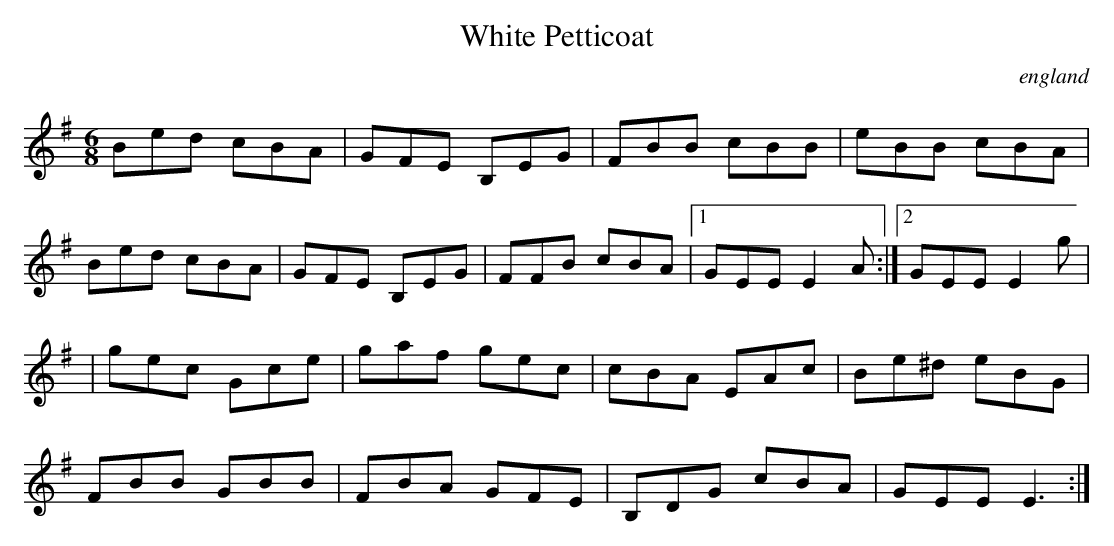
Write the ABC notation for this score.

X:1
T:White Petticoat
O:england
M:6/8
L:1/8
K:Em
Bed cBA|GFE B,EG|FBB cBB|eBB cBA|
Bed cBA|GFE B,EG|FFB cBA|1GEE E2A:|2GEE E2g|
|gec Gce|gaf gec|cBA EAc|Be^d eBG|
FBB GBB|FBA GFE|B,DG cBA|GEE E3:|
